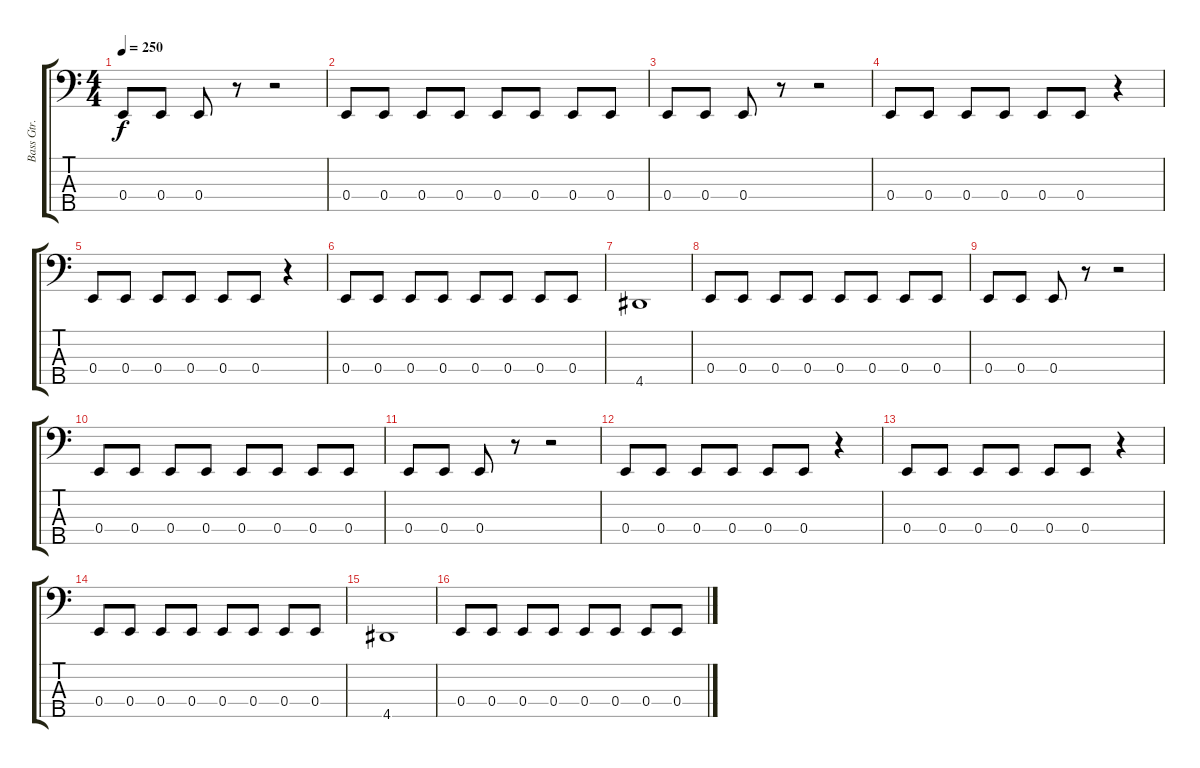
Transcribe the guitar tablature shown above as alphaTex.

\track ("Bass Gtr." "Bass Gtr.") {instrument electricbassfinger}
\staff {score tabs}
\tuning (G2 D2 A1 E1 B0) {hide}
\ts (4 4)
\tempo 250
\clef f4
\ks c
0.4.8{dy f} 0.4.8 0.4.8 r.8 r.2 |
0.4.8 0.4.8 0.4.8 0.4.8 0.4.8 0.4.8 0.4.8 0.4.8 |
0.4.8 0.4.8 0.4.8 r.8 r.2 |
0.4.8 0.4.8 0.4.8 0.4.8 0.4.8 0.4.8 r.4 |
0.4.8 0.4.8 0.4.8 0.4.8 0.4.8 0.4.8 r.4 |
0.4.8 0.4.8 0.4.8 0.4.8 0.4.8 0.4.8 0.4.8 0.4.8 |
4.5.1 |
0.4.8 0.4.8 0.4.8 0.4.8 0.4.8 0.4.8 0.4.8 0.4.8 |
0.4.8 0.4.8 0.4.8 r.8 r.2 |
0.4.8 0.4.8 0.4.8 0.4.8 0.4.8 0.4.8 0.4.8 0.4.8 |
0.4.8 0.4.8 0.4.8 r.8 r.2 |
0.4.8 0.4.8 0.4.8 0.4.8 0.4.8 0.4.8 r.4 |
0.4.8 0.4.8 0.4.8 0.4.8 0.4.8 0.4.8 r.4 |
0.4.8 0.4.8 0.4.8 0.4.8 0.4.8 0.4.8 0.4.8 0.4.8 |
4.5.1 |
0.4.8 0.4.8 0.4.8 0.4.8 0.4.8 0.4.8 0.4.8 0.4.8
